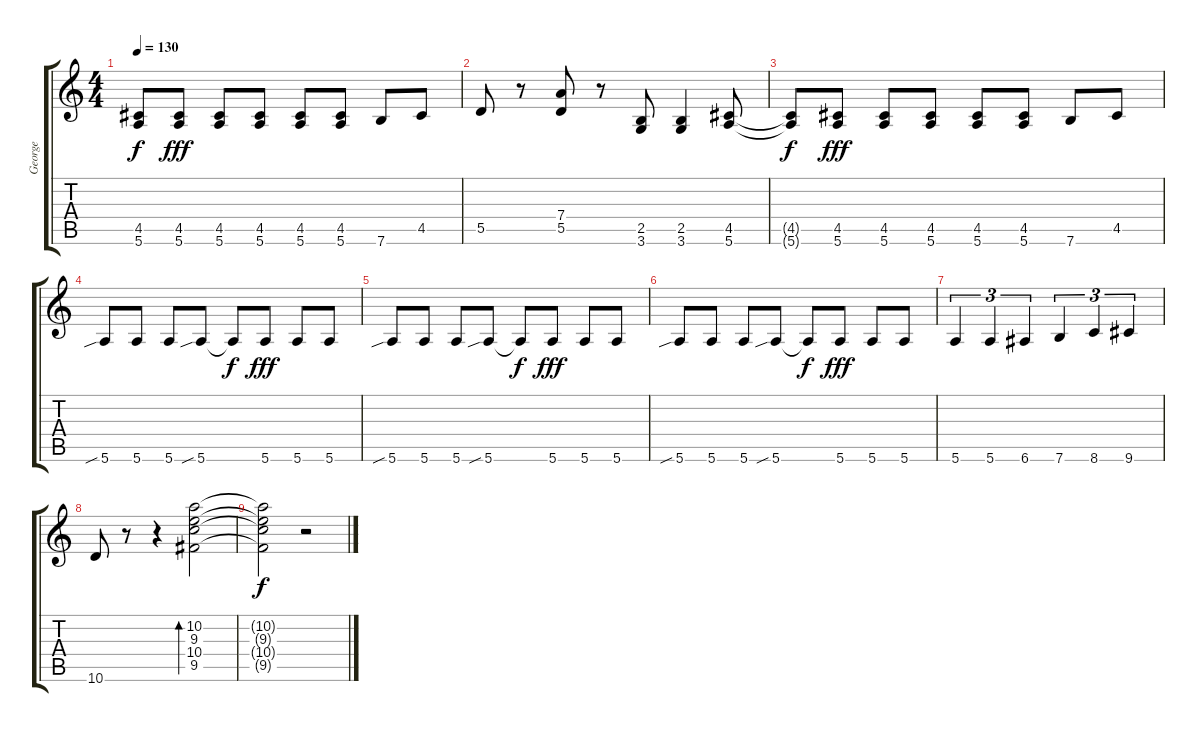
\track ("George" "George") {instrument acousticguitarnylon}
\staff {score tabs}
\tuning (E4 B3 G3 D3 A2 E2) {hide}
\ts (4 4)
\tempo 130
\clef g2
\ks c
(4.5{t} 5.6{t}).8{dy f} (4.5 5.6).8{dy fff} (4.5 5.6).8 (4.5 5.6).8 (4.5 5.6).8 (4.5 5.6).8 7.6.8 4.5.8 |
5.5.8 r.8 (7.4 5.5).8 r.8 (2.5 3.6).8 (2.5 3.6).4 (4.5 5.6).8 |
(4.5{t} 5.6{t}).8{dy f} (4.5 5.6).8{dy fff} (4.5 5.6).8 (4.5 5.6).8 (4.5 5.6).8 (4.5 5.6).8 7.6.8 4.5.8 |
5.6{sib}.8 5.6.8 5.6.8 5.6{sib}.8 5.6{t}.8{dy f} 5.6.8{dy fff} 5.6.8 5.6.8 |
5.6{sib}.8 5.6.8 5.6.8 5.6{sib}.8 5.6{t}.8{dy f} 5.6.8{dy fff} 5.6.8 5.6.8 |
5.6{sib}.8 5.6.8 5.6.8 5.6{sib}.8 5.6{t}.8{dy f} 5.6.8{dy fff} 5.6.8 5.6.8 |
5.6.4{tu (3 2)} 5.6.4{tu (3 2)} 6.6.4{tu (3 2)} 7.6.4{tu (3 2)} 8.6.4{tu (3 2)} 9.6.4{tu (3 2)} |
10.6.8 r.8 r.4 (10.2 9.3 10.4 9.5).2{bd 240 volume 16 instrument electricguitarclean} |
(10.2{t} 9.3{t} 10.4{t} 9.5{t}).2{dy f} r.2
